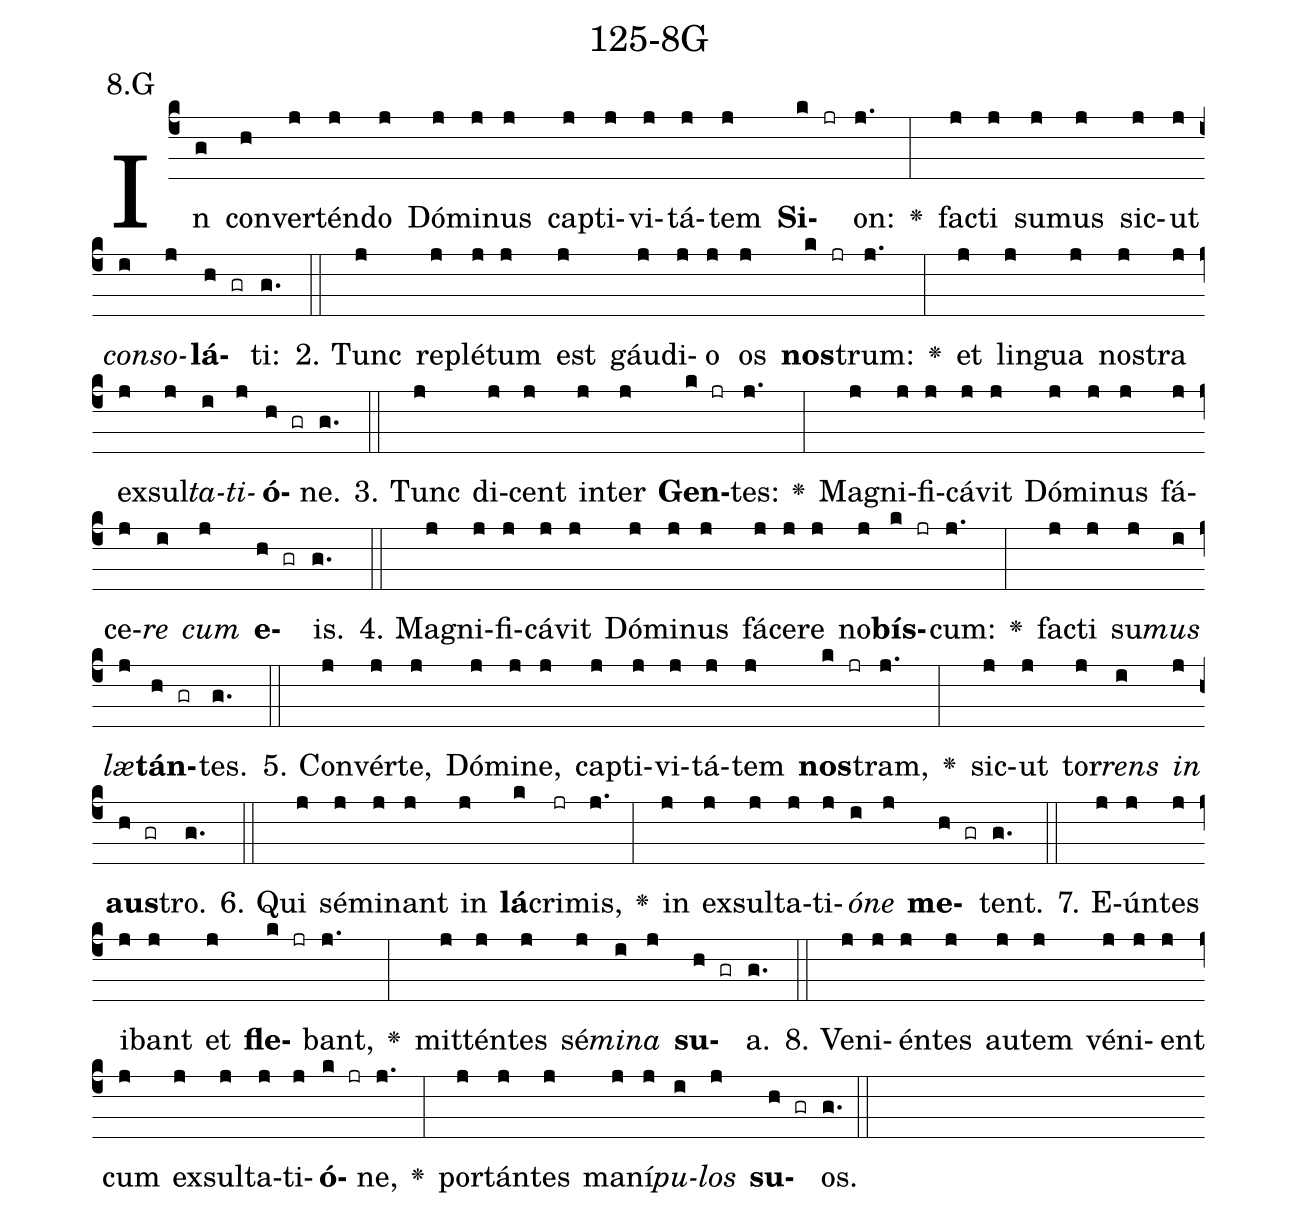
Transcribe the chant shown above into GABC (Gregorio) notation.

name: 125-8G;
annotation: 8.G;
%%
(c4)In(g) con(h)ver(j)tén(j)do(j) Dó(j)mi(j)nus(j) cap(j)ti(j)vi(j)tá(j)tem(j) <b>Si</b>(k jr)on:(j.) <v>\greheightstar</v>(:) fac(j)ti(j) su(j)mus(j) sic(j)ut(j) <i>con</i>(i)<i>so</i>(j)<b>lá</b>(h gr)ti:(g.) (::)
2. Tunc(j) re(j)plé(j)tum(j) est(j) gáu(j)di(j)o(j) os(j) <b>nos</b>(k jr)trum:(j.) <v>\greheightstar</v>(:) et(j) lin(j)gua(j) nos(j)tra(j) ex(j)sul(j)<i>ta</i>(i)<i>ti</i>(j)<b>ó</b>(h gr)ne.(g.) (::)
3. Tunc(j) di(j)cent(j) in(j)ter(j) <b>Gen</b>(k jr)tes:(j.) <v>\greheightstar</v>(:) Ma(j)gni(j)fi(j)cá(j)vit(j) Dó(j)mi(j)nus(j) fá(j)ce(j)<i>re</i>(i) <i>cum</i>(j) <b>e</b>(h gr)is.(g.) (::)
4. Ma(j)gni(j)fi(j)cá(j)vit(j) Dó(j)mi(j)nus(j) fá(j)ce(j)re(j) no(j)<b>bís</b>(k jr)cum:(j.) <v>\greheightstar</v>(:) fac(j)ti(j) su(j)<i>mus</i>(i) <i>læ</i>(j)<b>tán</b>(h gr)tes.(g.) (::)
5. Con(j)vér(j)te,(j) Dó(j)mi(j)ne,(j) cap(j)ti(j)vi(j)tá(j)tem(j) <b>nos</b>(k jr)tram,(j.) <v>\greheightstar</v>(:) sic(j)ut(j) tor(j)<i>rens</i>(i) <i>in</i>(j) <b>aus</b>(h gr)tro.(g.) (::)
6. Qui(j) sé(j)mi(j)nant(j) in(j) <b>lá</b>(k)cri(jr)mis,(j.) <v>\greheightstar</v>(:) in(j) ex(j)sul(j)ta(j)ti(j)<i>ó</i>(i)<i>ne</i>(j) <b>me</b>(h gr)tent.(g.) (::)
7. E(j)ún(j)tes(j) i(j)bant(j) et(j) <b>fle</b>(k jr)bant,(j.) <v>\greheightstar</v>(:) mit(j)tén(j)tes(j) sé(j)<i>mi</i>(i)<i>na</i>(j) <b>su</b>(h gr)a.(g.) (::)
8. Ve(j)ni(j)én(j)tes(j) au(j)tem(j) vé(j)ni(j)ent(j) cum(j) ex(j)sul(j)ta(j)ti(j)<b>ó</b>(k jr)ne,(j.) <v>\greheightstar</v>(:) por(j)tán(j)tes(j) ma(j)ní(j)<i>pu</i>(i)<i>los</i>(j) <b>su</b>(h gr)os.(g.) (::)
